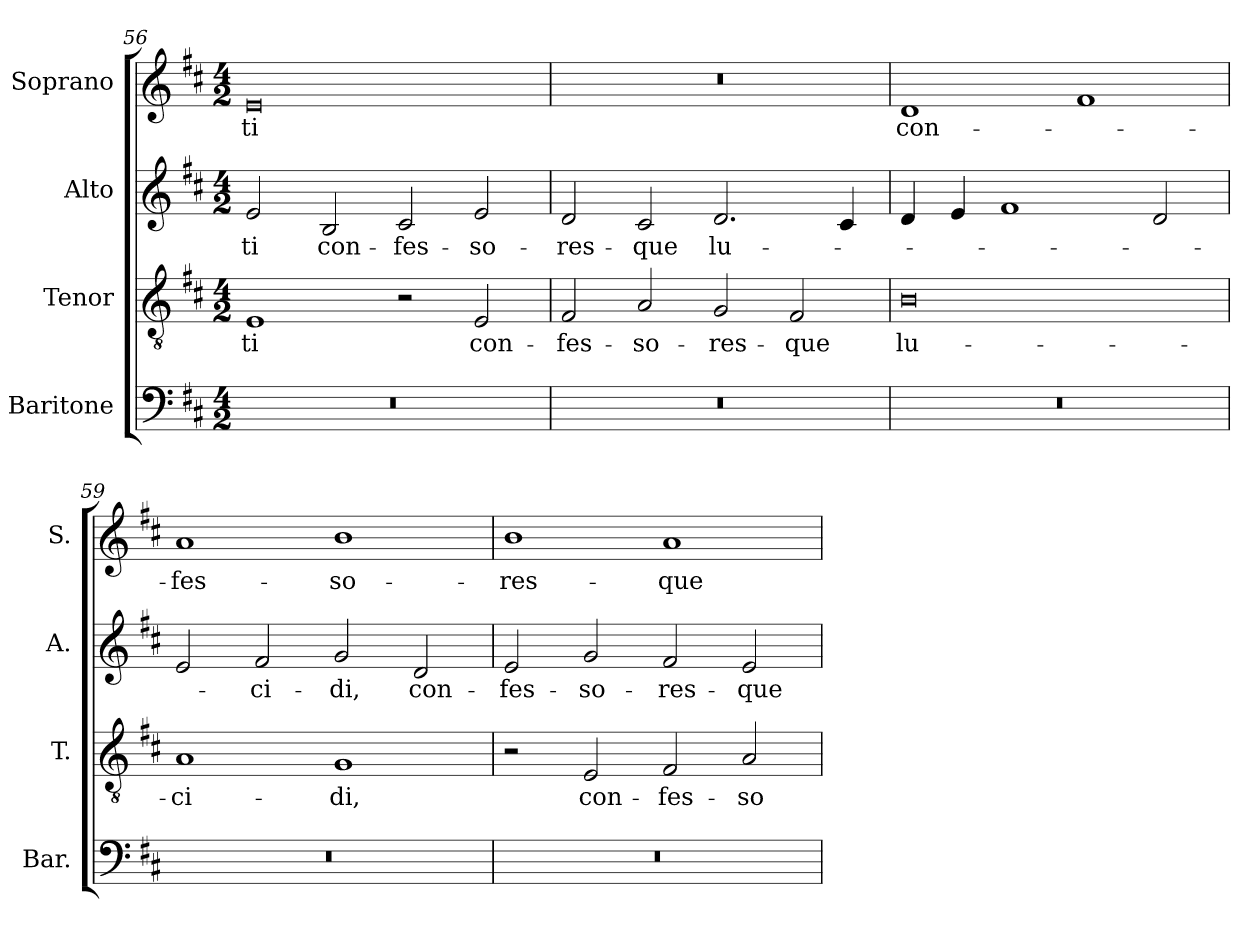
**kern	**kern	**text	**kern	**text	**kern	**text
*part4	*part3	*part3	*part2	*part2	*part1	*part1
*staff4	*staff3	*staff3	*staff2	*staff2	*staff1	*staff1
*I"Baritone	*I"Tenor	*	*I"Alto	*	*I"Soprano	*
*I'Bar.	*I'T.	*	*I'A.	*	*I'S.	*
*clefF4	*clefGv2	*	*clefG2	*	*clefG2	*
*	*ITrd7c12	*	*	*	*	*
*k[f#c#]	*k[f#c#]	*	*k[f#c#]	*	*k[f#c#]	*
*D:	*D:	*	*D:	*	*D:	*
*M4/2	*M4/2	*	*M4/2	*	*M4/2	*
=56	=56	=56	=56	=56	=56	=56
!LO:N:vis=1	!	!	!	!	!	!
!	!	!LO:LY:b:color=#000000	!	!	!	!
!	!	!	!	!LO:LY:b:color=#000000	!	!
!	!	!	!	!	!	!LO:LY:b:color=#000000
0r	1EEi	-ti	2ei/	-ti	0ei	-ti
!	!	!	!	!LO:LY:b:color=#000000	!	!
.	.	.	2Bi/	con-	.	.
!	!	!	!	!LO:LY:b:color=#000000	!	!
.	2r	.	2c#i/	-fes-	.	.
!	!	!LO:LY:b:color=#000000	!	!	!	!
!	!	!	!	!LO:LY:b:color=#000000	!	!
.	2EEi/	con-	2ei/	-so-	.	.
=57	=57	=57	=57	=57	=57	=57
!LO:N:vis=1	!	!	!	!	!	!
!	!	!LO:LY:b:color=#000000	!	!	!	!
!	!	!	!	!LO:LY:b:color=#000000	!LO:N:vis=1	!
0r	2FF#i/	-fes-	2di/	-res-	0r	.
!	!	!LO:LY:b:color=#000000	!	!	!	!
!	!	!	!	!LO:LY:b:color=#000000	!	!
.	2AAi/	-so-	2c#i/	-que	.	.
!	!	!LO:LY:b:color=#000000	!	!	!	!
!	!	!	!	!LO:LY:b:color=#000000	!	!
.	2GGi/	-res-	2.di/	lu-	.	.
!	!	!LO:LY:b:color=#000000	!	!	!	!
.	2FF#i/	-que	.	.	.	.
.	.	.	4c#i/	.	.	.
=58	=58	=58	=58	=58	=58	=58
!LO:N:vis=1	!	!	!	!	!	!
!	!	!LO:LY:b:color=#000000	!	!	!	!
!	!	!	!	!	!	!LO:LY:b:color=#000000
0r	0BBi	lu-	4di/	.	1di	con-
.	.	.	4ei/	.	.	.
.	.	.	1f#i	.	.	.
.	.	.	.	.	1f#i	.
.	.	.	2di/	.	.	.
=59	=59	=59	=59	=59	=59	=59
!LO:N:vis=1	!	!	!	!	!	!
!	!	!LO:LY:b:color=#000000	!	!	!	!
!	!	!	!	!	!	!LO:LY:b:color=#000000
0r	1AAi	-ci-	2ei/	.	1ai	-fes-
!	!	!	!	!LO:LY:b:color=#000000	!	!
.	.	.	2f#i/	-ci-	.	.
!	!	!LO:LY:b:color=#000000	!	!	!	!
!	!	!	!	!LO:LY:b:color=#000000	!	!
!	!	!	!	!	!	!LO:LY:b:color=#000000
.	1GGi	-di,	2gi/	-di,	1bi	-so-
!	!	!	!	!LO:LY:b:color=#000000	!	!
.	.	.	2di/	con-	.	.
=60	=60	=60	=60	=60	=60	=60
!LO:N:vis=1	!	!	!	!	!	!
!	!	!	!	!LO:LY:b:color=#000000	!	!
!	!	!	!	!	!	!LO:LY:b:color=#000000
0r	2r	.	2ei/	-fes-	1bi	-res-
!	!	!LO:LY:b:color=#000000	!	!	!	!
!	!	!	!	!LO:LY:b:color=#000000	!	!
.	2EEi/	con-	2gi/	-so-	.	.
!	!	!LO:LY:b:color=#000000	!	!	!	!
!	!	!	!	!LO:LY:b:color=#000000	!	!
!	!	!	!	!	!	!LO:LY:b:color=#000000
.	2FF#i/	-fes-	2f#i/	-res-	1ai	-que
!	!	!LO:LY:b:color=#000000	!	!	!	!
!	!	!	!	!LO:LY:b:color=#000000	!	!
.	2AAi/	-so-	2ei/	-que	.	.
=	=	=	=	=	=	=
*-	*-	*-	*-	*-	*-	*-
